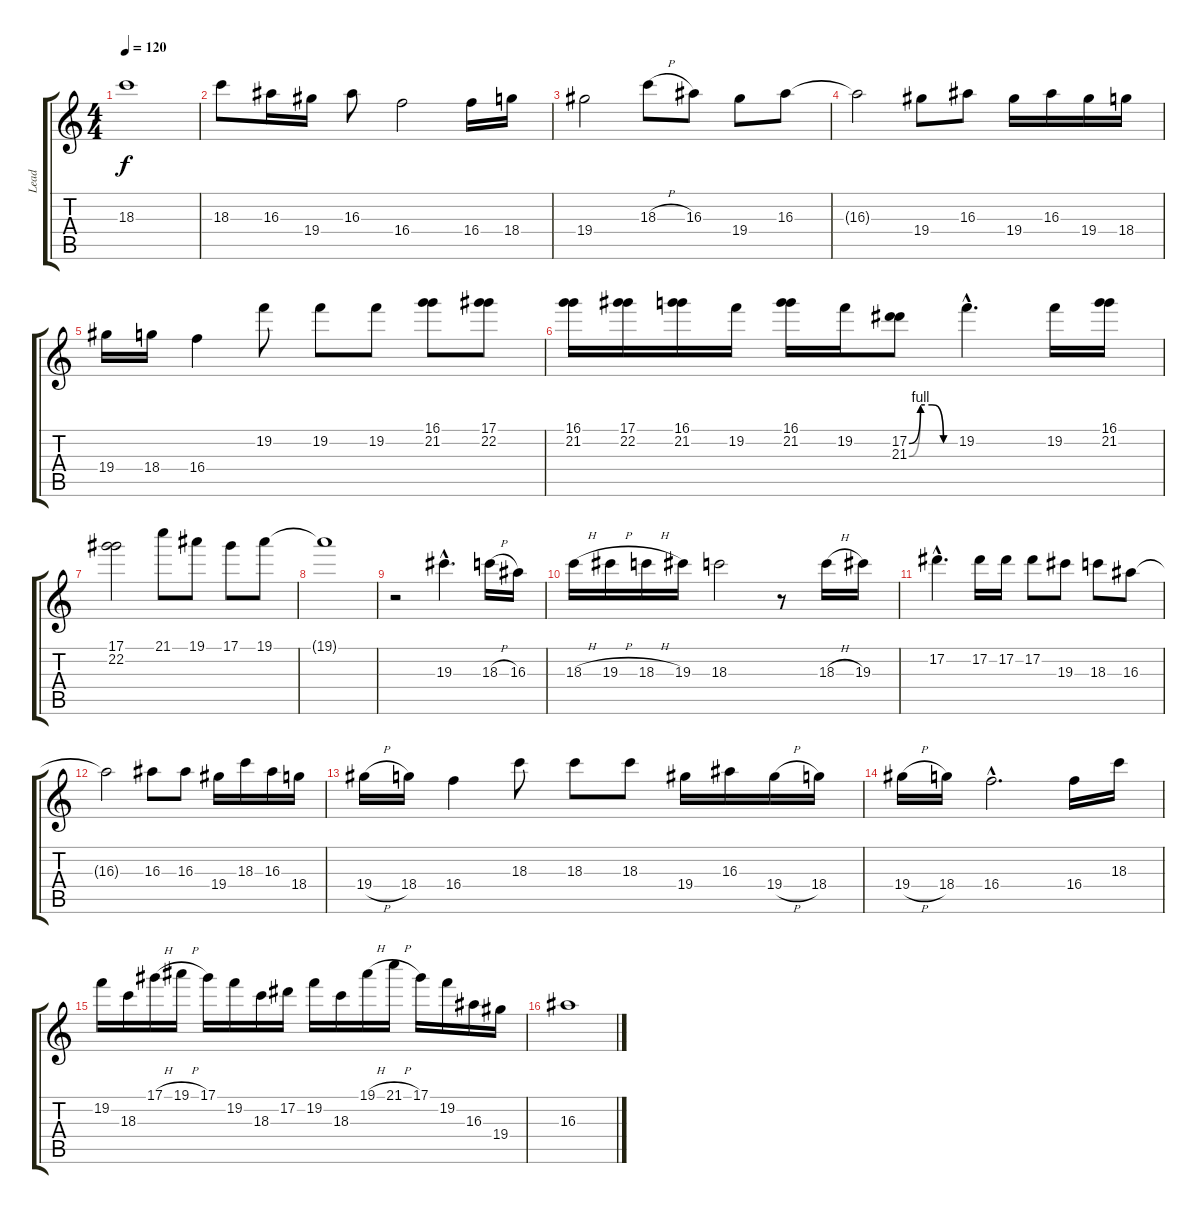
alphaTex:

\track ("Lead" "Lead") {instrument distortionguitar}
\staff {score tabs}
\tuning (Eb4 Bb3 Gb3 Db3 Ab2 Eb2) {hide}
\ts (4 4)
\tempo 120
\clef g2
\ks c
18.3.1{dy f} |
18.3.8 16.3.16 19.4.16 16.3.8 16.4.2 16.4.16 18.4.16 |
19.4.2 18.3{h}.8 16.3.8 19.4.8 16.3.8 |
16.3{t}.2 19.4.8 16.3.8 19.4.16 16.3.16 19.4.16 18.4.16 |
19.4.16 18.4.16 16.4.4 19.2.8 19.2.8 19.2.8 (16.1 21.2).8 (17.1 22.2).8 |
(16.1 21.2).16 (17.1 22.2).16 (16.1 21.2).16 19.2.16 (16.1 21.2).16 19.2.16 (17.2{be (custom 0 0 15 4 30 4 45 0 60 0)} 21.3{be (custom 0 0 15 4 30 4 45 0 60 0)}).8 19.2{hac}.4{d} 19.2.16 (16.1 21.2).16 |
(17.1 22.2).2 21.1.8 19.1.8 17.1.8 19.1.8 |
19.1{t}.1 |
r.2 19.3{hac}.4{d} 18.3{h}.16 16.3.16 |
18.3{h}.16 19.3{h}.16 18.3{h}.16 19.3.16 18.3.2 r.8 18.3{h}.16 19.3.16 |
17.2{hac}.4{d} 17.2.16 17.2.16 17.2.8 19.3.8 18.3.8 16.3.8 |
16.3{t}.2 16.3.8 16.3.8 19.4.16 18.3.16 16.3.16 18.4.16 |
19.4{h}.16 18.4.16 16.4.4 18.3.8 18.3.8 18.3.8 19.4.16 16.3.16 19.4{h}.16 18.4.16 |
19.4{h}.16 18.4.16 16.4{hac}.2{d} 16.4.16 18.3.16 |
19.2.16 18.3.16 17.1{h}.16 19.1{h}.16 17.1.16 19.2.16 18.3.16 17.2.16 19.2.16 18.3.16 19.1{h}.16 21.1{h}.16 17.1.16 19.2.16 16.3.16 19.4.16 |
16.3.1
